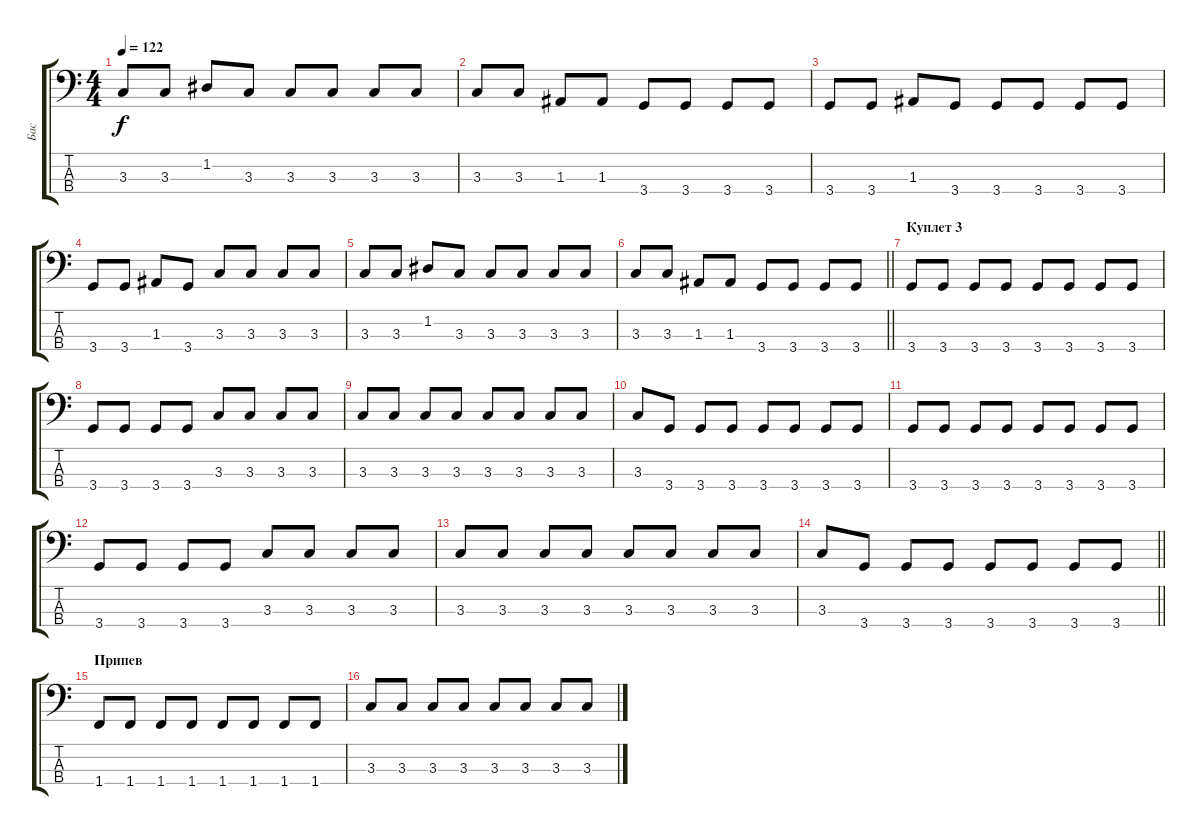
\track ("Бас" "Бас") {instrument electricbassfinger}
\staff {score tabs}
\tuning (G2 D2 A1 E1) {hide}
\ts (4 4)
\tempo 122
\clef f4
\ks c
3.3.8{dy f} 3.3.8 1.2.8 3.3.8 3.3.8 3.3.8 3.3.8 3.3.8 |
3.3.8 3.3.8 1.3.8 1.3.8 3.4.8 3.4.8 3.4.8 3.4.8 |
3.4.8 3.4.8 1.3.8 3.4.8 3.4.8 3.4.8 3.4.8 3.4.8 |
3.4.8 3.4.8 1.3.8 3.4.8 3.3.8 3.3.8 3.3.8 3.3.8 |
3.3.8 3.3.8 1.2.8 3.3.8 3.3.8 3.3.8 3.3.8 3.3.8 |
\barLineRight lightlight
3.3.8 3.3.8 1.3.8 1.3.8 3.4.8 3.4.8 3.4.8 3.4.8 |
\section ("" "Куплет 3")
3.4.8 3.4.8 3.4.8 3.4.8 3.4.8 3.4.8 3.4.8 3.4.8 |
3.4.8 3.4.8 3.4.8 3.4.8 3.3.8 3.3.8 3.3.8 3.3.8 |
3.3.8 3.3.8 3.3.8 3.3.8 3.3.8 3.3.8 3.3.8 3.3.8 |
3.3.8 3.4.8 3.4.8 3.4.8 3.4.8 3.4.8 3.4.8 3.4.8 |
3.4.8 3.4.8 3.4.8 3.4.8 3.4.8 3.4.8 3.4.8 3.4.8 |
3.4.8 3.4.8 3.4.8 3.4.8 3.3.8 3.3.8 3.3.8 3.3.8 |
3.3.8 3.3.8 3.3.8 3.3.8 3.3.8 3.3.8 3.3.8 3.3.8 |
\barLineRight lightlight
3.3.8 3.4.8 3.4.8 3.4.8 3.4.8 3.4.8 3.4.8 3.4.8 |
\section ("" "Припев")
1.4.8 1.4.8 1.4.8 1.4.8 1.4.8 1.4.8 1.4.8 1.4.8 |
3.3.8 3.3.8 3.3.8 3.3.8 3.3.8 3.3.8 3.3.8 3.3.8
